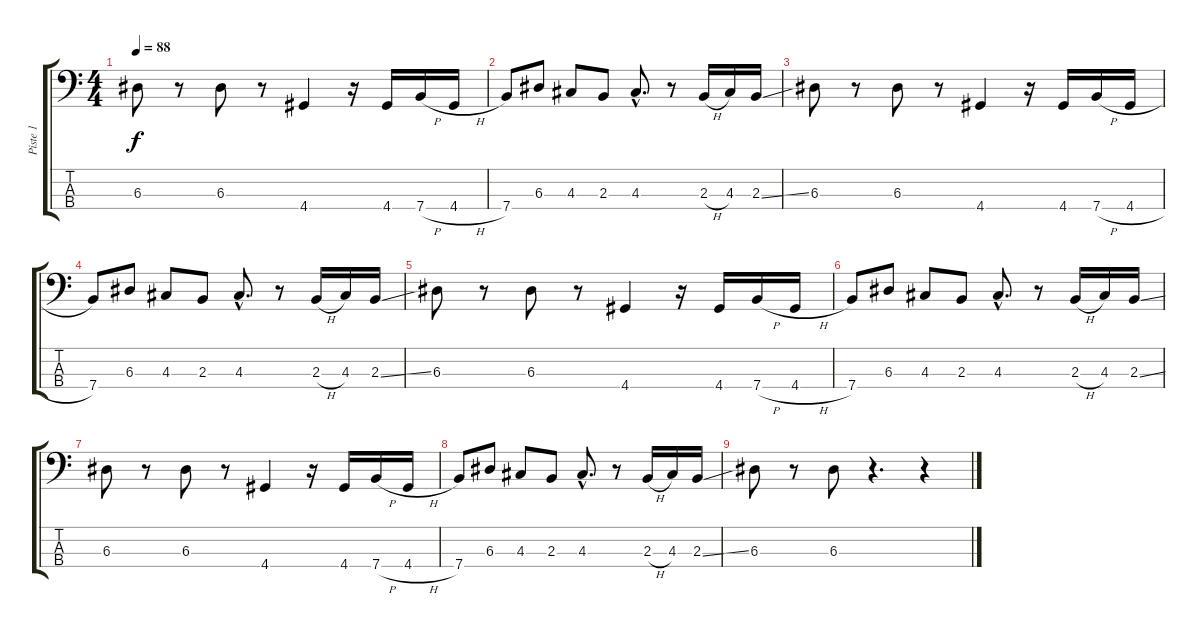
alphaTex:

\track ("Piste 1" "Piste 1") {instrument electricbassfinger}
\staff {score tabs}
\tuning (G2 D2 A1 E1) {hide}
\ts (4 4)
\tempo 88
\clef f4
\ks c
6.3.8{dy f} r.8 6.3.8 r.8 4.4.4 r.16 4.4.16 7.4{h}.16 4.4{h}.16 |
7.4.8 6.3.8 4.3.8 2.3.8 4.3{hac}.8{d} r.8 2.3{h}.16 4.3.16 2.3{ss}.16 |
6.3.8 r.8 6.3.8 r.8 4.4.4 r.16 4.4.16 7.4{h}.16 4.4{h}.16 |
7.4.8 6.3.8 4.3.8 2.3.8 4.3{hac}.8{d} r.8 2.3{h}.16 4.3.16 2.3{ss}.16 |
6.3.8 r.8 6.3.8 r.8 4.4.4 r.16 4.4.16 7.4{h}.16 4.4{h}.16 |
7.4.8 6.3.8 4.3.8 2.3.8 4.3{hac}.8{d} r.8 2.3{h}.16 4.3.16 2.3{ss}.16 |
6.3.8 r.8 6.3.8 r.8 4.4.4 r.16 4.4.16 7.4{h}.16 4.4{h}.16 |
7.4.8 6.3.8 4.3.8 2.3.8 4.3{hac}.8{d} r.8 2.3{h}.16 4.3.16 2.3{ss}.16 |
6.3.8 r.8 6.3.8 r.4{d} r.4
